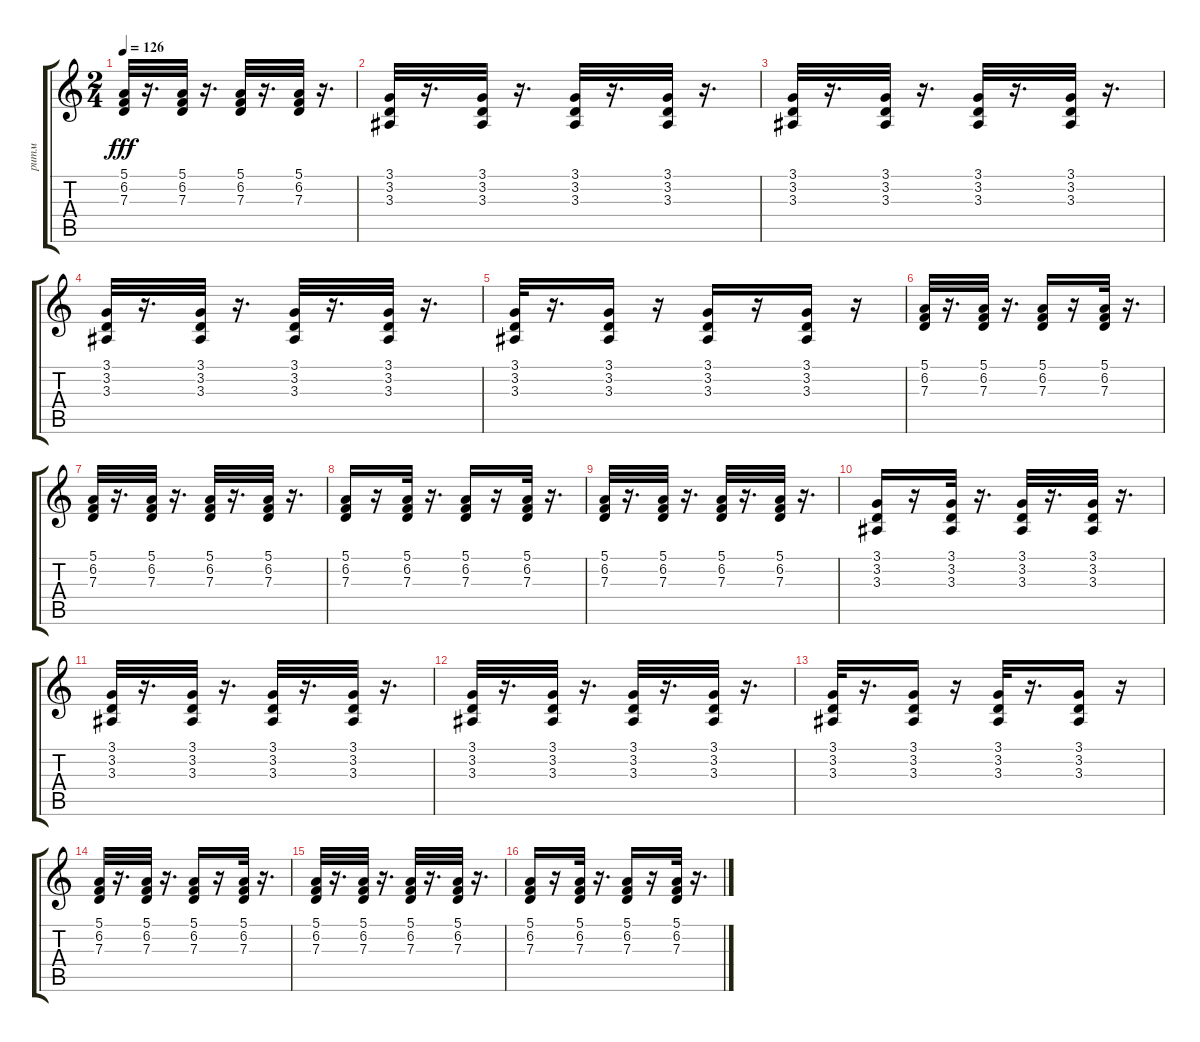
\track ("ритм" "ритм") {instrument acousticgrandpiano}
\staff {score tabs}
\tuning (E4 B3 G3 D3 A2 E2) {hide}
\ts (2 4)
\tempo 126
\clef g2
\ks c
(5.1 6.2 7.3).32{dy fff} r.16{d} (5.1 6.2 7.3).32 r.16{d} (5.1 6.2 7.3).32 r.16{d} (5.1 6.2 7.3).32 r.16{d} |
(3.1 3.2 3.3).32 r.16{d} (3.1 3.2 3.3).32 r.16{d} (3.1 3.2 3.3).32 r.16{d} (3.1 3.2 3.3).32 r.16{d} |
(3.1 3.2 3.3).32 r.16{d} (3.1 3.2 3.3).32 r.16{d} (3.1 3.2 3.3).32 r.16{d} (3.1 3.2 3.3).32 r.16{d} |
(3.1 3.2 3.3).32 r.16{d} (3.1 3.2 3.3).32 r.16{d} (3.1 3.2 3.3).32 r.16{d} (3.1 3.2 3.3).32 r.16{d} |
(3.1 3.2 3.3).32 r.16{d} (3.1 3.2 3.3).16 r.16 (3.1 3.2 3.3).16 r.16 (3.1 3.2 3.3).16 r.16 |
(5.1 6.2 7.3).32 r.16{d} (5.1 6.2 7.3).32 r.16{d} (5.1 6.2 7.3).16 r.16 (5.1 6.2 7.3).32 r.16{d} |
(5.1 6.2 7.3).32 r.16{d} (5.1 6.2 7.3).32 r.16{d} (5.1 6.2 7.3).32 r.16{d} (5.1 6.2 7.3).32 r.16{d} |
(5.1 6.2 7.3).16 r.16 (5.1 6.2 7.3).32 r.16{d} (5.1 6.2 7.3).16 r.16 (5.1 6.2 7.3).32 r.16{d} |
(5.1 6.2 7.3).32 r.16{d} (5.1 6.2 7.3).32 r.16{d} (5.1 6.2 7.3).32 r.16{d} (5.1 6.2 7.3).32 r.16{d} |
(3.1 3.2 3.3).16 r.16 (3.1 3.2 3.3).32 r.16{d} (3.1 3.2 3.3).32 r.16{d} (3.1 3.2 3.3).32 r.16{d} |
(3.1 3.2 3.3).32 r.16{d} (3.1 3.2 3.3).32 r.16{d} (3.1 3.2 3.3).32 r.16{d} (3.1 3.2 3.3).32 r.16{d} |
(3.1 3.2 3.3).32 r.16{d} (3.1 3.2 3.3).32 r.16{d} (3.1 3.2 3.3).32 r.16{d} (3.1 3.2 3.3).32 r.16{d} |
(3.1 3.2 3.3).32 r.16{d} (3.1 3.2 3.3).16 r.16 (3.1 3.2 3.3).32 r.16{d} (3.1 3.2 3.3).16 r.16 |
(5.1 6.2 7.3).32 r.16{d} (5.1 6.2 7.3).32 r.16{d} (5.1 6.2 7.3).16 r.16 (5.1 6.2 7.3).32 r.16{d} |
(5.1 6.2 7.3).32 r.16{d} (5.1 6.2 7.3).32 r.16{d} (5.1 6.2 7.3).32 r.16{d} (5.1 6.2 7.3).32 r.16{d} |
(5.1 6.2 7.3).16 r.16 (5.1 6.2 7.3).32 r.16{d} (5.1 6.2 7.3).16 r.16 (5.1 6.2 7.3).32 r.16{d}
